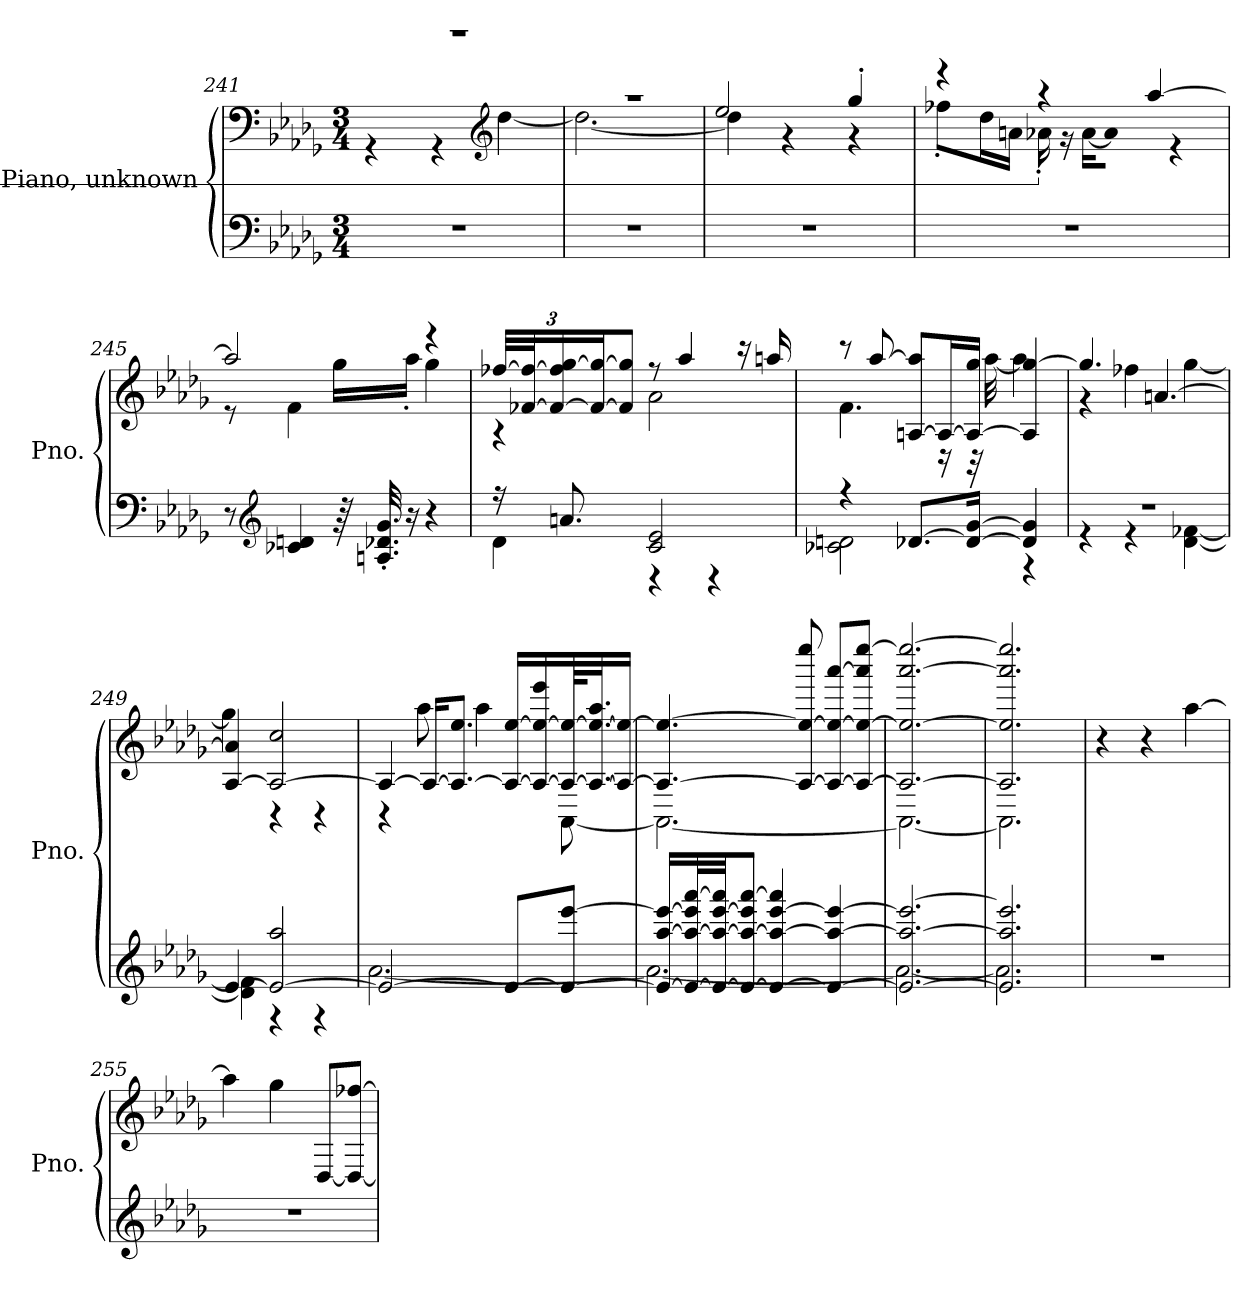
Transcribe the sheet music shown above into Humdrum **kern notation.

**kern	**kern
*part1	*part1
*staff2	*staff1
*I"Piano, unknown	*
*I'Pno.	*
*clefF4	*clefF4
*k[b-e-a-d-g-]	*k[b-e-a-d-g-]
*M3/4	*M3/4
=241	=241
*	*^
2.r	2.r	4r
.	.	4r
*	*clefG2	*
.	.	[4dd-\
=242	=242	=242
2.r	2.r	2.dd-\_
=243	=243	=243
2.r	2ee-/	4dd-\]
.	.	4r
.	4gg-'/	4r
=244	=244	=244
2.r	4r	8ff-X'\L
.	.	16dd-\L
.	.	16an\JJ
.	4r	24a-X'\
.	.	24r
.	.	[24a-\KL
.	.	8a-\J]
.	[4aa-/	4r
!!LO:LB:g=z	!!
=245	=245	=245
8r	2aa-/]	8r
*clefG2	*	*
4c-X/ 4dn/	.	4f\
64r	.	16gg-\LL
32.An/' 32.d-X/' 32.g-/'	.	.
16r	.	16aa-'\JJ
4r	4r	4gg-\
=246	=246	=246
*^	*	*
*	*	*Xbrackettup	*
16r	4d-\	[48ff-X/LLL	4r
.	.	[48f-X/ 48ff-/_J	.
.	.	24f-/_ 24ff-/] [24gg-/	.
8.an/	.	.	.
.	.	24f-/_ 24gg-/_J	.
.	.	8f-/] 8gg-/]J	.
2c/ 2e-/	4r	8r	2a-\
.	.	4aa-/	.
.	4r	.	.
.	.	16r	.
.	.	16aan/	.
=247	=247	=247	=247
4r	2c-X\ 2dn\	8r	4.f\
.	.	[8aa-/	.
[8.d-X/L	.	[8An/ 8aa-/]L	.
.	.	16A/L_	16r
16d-/_ [16g-/Jk	.	16A/_ 16gg-/JJ	32r
.	.	.	[32aa-\
4d-/] 4g-/]	4r	4A/] [4gg-/	4aa-\]
!!LO:LB:g=z	!!
=248	=248	=248	=248
2.r	4r	4.gg-/]	4r
.	4r	.	4ff-X\
.	.	[4.an/	.
.	[4d-\ [4f-X\	.	[4gg-\
=249	=249	=249	=249
[4e-/	4d-\] 4f-\]	[4A-/ 4a/]	4gg-\]
2e-/_ 2aa-/	4r	2A-/_ 2cc/	4r
.	4r	.	4r
=250	=250	=250	=250
2e-/_	[2.a-\	4A-/_	4r
.	.	16A-/KL_	8aa-\
.	.	8.A-/_ 8.ee-/J	.
.	.	.	4aa-\
8e-/L_	.	16A-/_ [16ee-/LL	.
.	.	16A-/_ 16ee-/_ 16eee-/	.
8e-/_ [8eee-/J	.	64A-/_ 64ee-/_KL	[8AA-\
.	.	32.A-/_ 32.ee-/_ 32.aa-/J	.
.	.	16A-/_ 16ee-/_JJ	.
=251	=251	=251	=251
16e-/_ [16aa-/ 16eee-/_LL	2.a-\_	4.A-/_ 4.ee-/_	2.AA-\_
32e-/_ 32aa-/_ 32eee-/] [32aaa-/L	.	.	.
32e-/_ 32aa-/_ [32eee-/ 32aaa-/]JJ	.	.	.
8e-/_ 8aa-/_ 8eee-/] [8aaa-/J	.	.	.
4e-/_ 4aa-/_ [4eee-/ 4aaa-/]	.	.	.
.	.	8A-/_ 8ee-/_ 8eeee-/	.
4e-/_ 4aa-/_ 4eee-/_	.	8A-/_ 8ee-/_ [8aaa-/L	.
.	.	8A-/_ 8ee-/_ 8aaa-/] [8eeee-/J	.
!!LO:LB:g=z	!!
=252	=252	=252	=252
2.e-/_ 2.aa-/_ 2.eee-/_	2.a-\_	2.A-/_ 2.ee-/_ [2.aaa-/ 2.eeee-/_	2.AA-\_
=253	=253	=253	=253
2.e-/] 2.aa-/] 2.eee-/]	2.a-\]	2.A-/] 2.ee-/] 2.aaa-/] 2.eeee-/]	2.AA-\]
*v	*v	*	*
*	*v	*v
=254	=254
2.r	4r
.	4r
.	[4aa-\
=255	=255
2.r	4aa-\]
.	4gg-\
.	[8D-/L
.	8D-/_ [8ff-X/J
=	=
*-	*-
